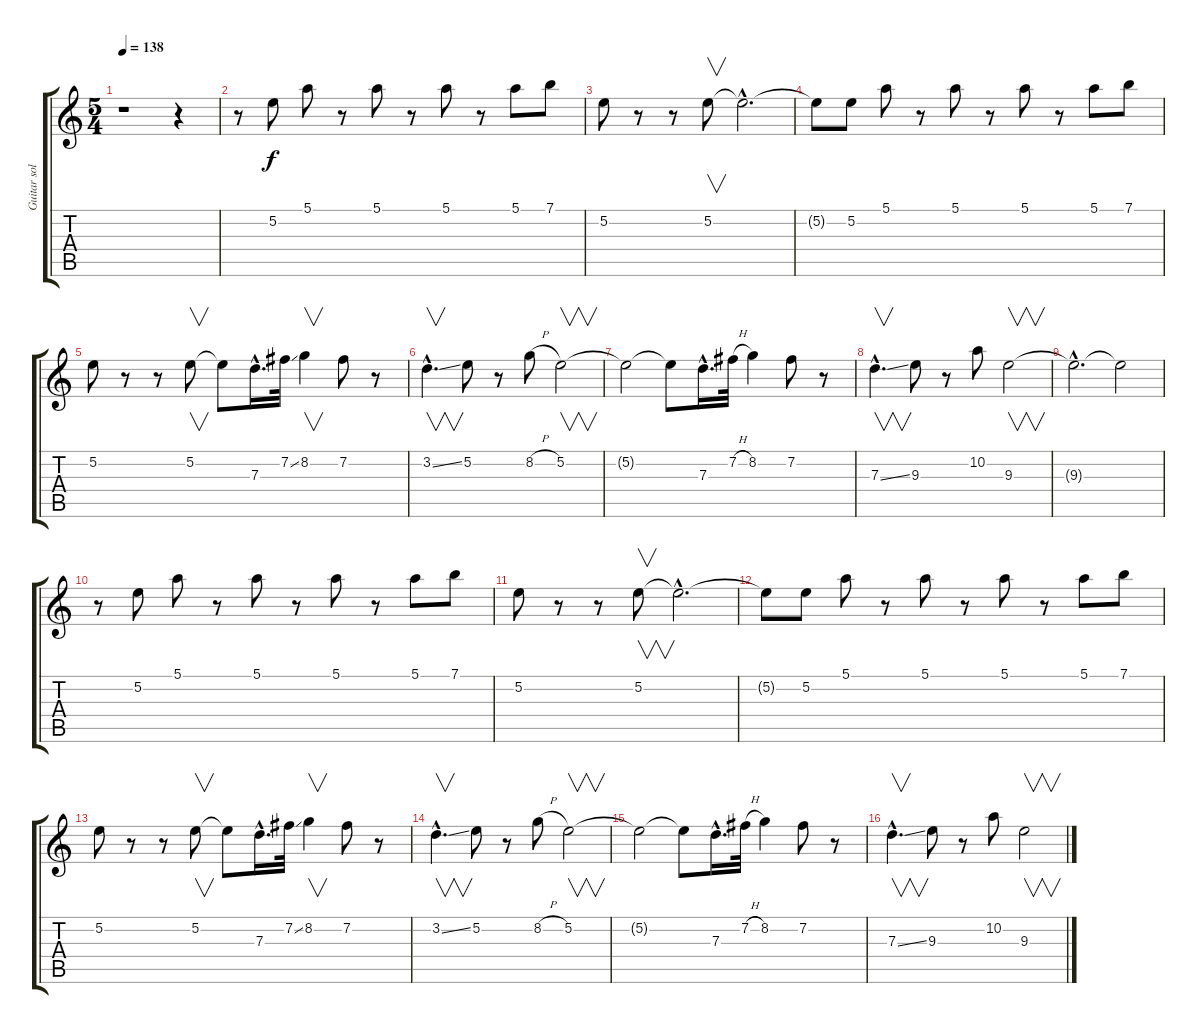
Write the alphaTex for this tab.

\track ("Guitar solo 5" "Guitar sol") {instrument overdrivenguitar}
\staff {score tabs}
\tuning (E4 B3 G3 D3 A2 E2) {hide}
\ts (5 4)
\tempo 138
\clef g2
\ks c
r.1{dy f} r.4 |
r.8 5.2.8 5.1.8 r.8 5.1.8 r.8 5.1.8 r.8 5.1.8 7.1.8 |
5.2.8 r.8 r.8 5.2.8{v} 5.2{hac t}.2{d} |
5.2{t}.8 5.2.8 5.1.8 r.8 5.1.8 r.8 5.1.8 r.8 5.1.8 7.1.8 |
5.2.8 r.8 r.8 5.2.8{v} 5.2{t}.8 7.3{hac}.16{d} 7.2{ss}.32 8.2.4{v} 7.2.8 r.8 |
3.2{ss hac}.4{v d} 5.2.8 r.8 8.2{h}.8 5.2.2{v} |
5.2{t}.2 5.2{t}.8 7.3{hac}.16{d} 7.2{h}.32 8.2.4 7.2.8 r.8 |
7.3{ss hac}.4{v d} 9.3.8 r.8 10.2.8 9.3.2{v} |
9.3{hac t}.2{d} 9.3{t}.2 |
r.8 5.2.8 5.1.8 r.8 5.1.8 r.8 5.1.8 r.8 5.1.8 7.1.8 |
5.2.8 r.8 r.8 5.2.8{v} 5.2{hac t}.2{d} |
5.2{t}.8 5.2.8 5.1.8 r.8 5.1.8 r.8 5.1.8 r.8 5.1.8 7.1.8 |
5.2.8 r.8 r.8 5.2.8{v} 5.2{t}.8 7.3{hac}.16{d} 7.2{ss}.32 8.2.4{v} 7.2.8 r.8 |
3.2{ss hac}.4{v d} 5.2.8 r.8 8.2{h}.8 5.2.2{v} |
5.2{t}.2 5.2{t}.8 7.3{hac}.16{d} 7.2{h}.32 8.2.4 7.2.8 r.8 |
7.3{ss hac}.4{v d} 9.3.8 r.8 10.2.8 9.3.2{v}
